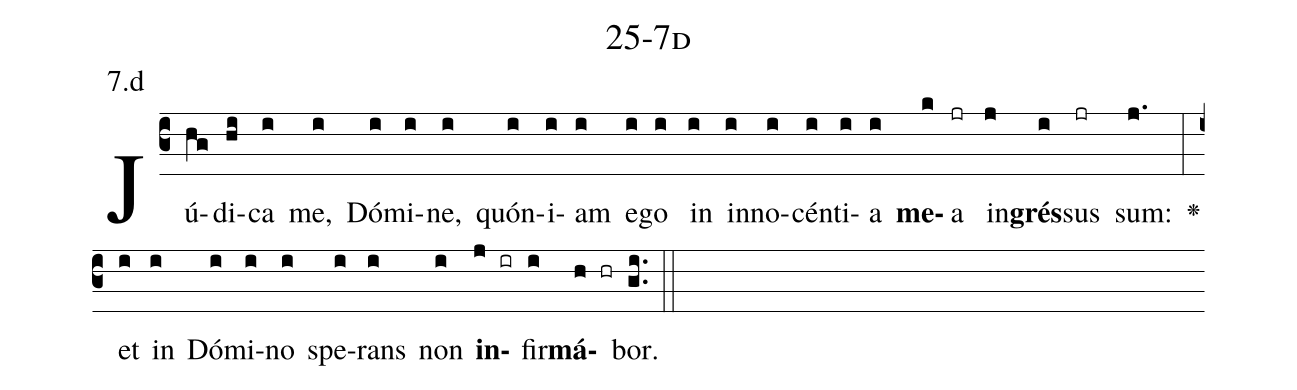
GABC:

name: 25-7d;
annotation: 7.d;
%%
(c3)Jú(hg)di(hi)ca(i) me,(i) Dó(i)mi(i)ne,(i) quón(i)i(i)am(i) e(i)go(i) in(i) in(i)no(i)cén(i)ti(i)a(i) <b>me</b>(k)a(jr) in(j)<b>grés</b>(i)sus(jr) sum:(j.) <v>\greheightstar</v>(:) et(i) in(i) Dó(i)mi(i)no(i) spe(i)rans(i) non(i) <b>in</b>(j ir)fir(i)<b>má</b>(h hr)bor.(gi..) (::)


%E(i) u(i) o(j) u(i) a(h) e.(gi..) (::)
